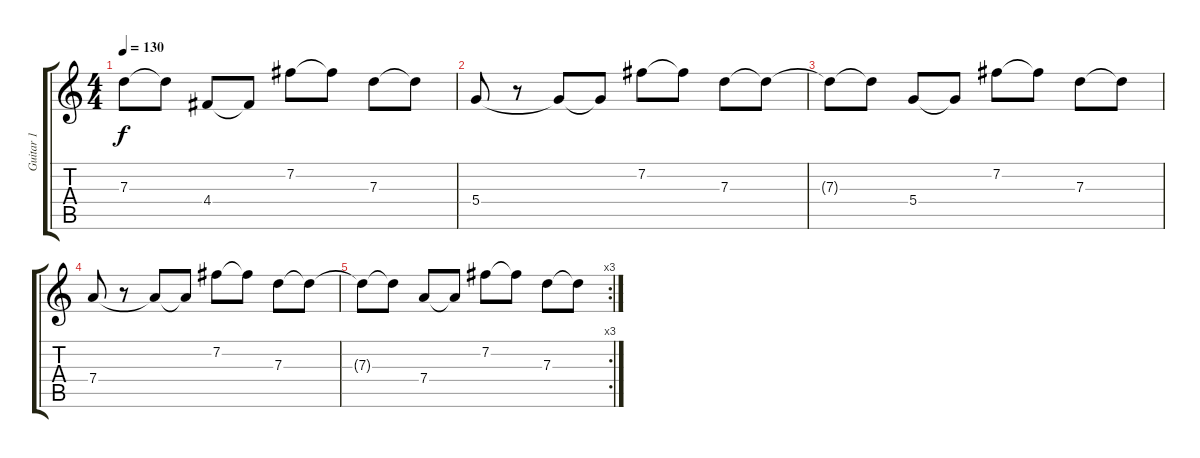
\track ("Guitar 1" "Guitar 1") {instrument electricguitarclean}
\staff {score tabs}
\tuning (E4 B3 G3 D3 A2 E2) {hide}
\ts (4 4)
\tempo 130
\clef g2
\ks c
7.3{t}.8{dy f} 7.3{t}.8 4.4.8 4.4{t}.8 7.2.8 7.2{t}.8 7.3.8 7.3{t}.8 |
5.4.8 r.8 5.4{t}.8 5.4{t}.8 7.2.8 7.2{t}.8 7.3.8 7.3{t}.8 |
7.3{t}.8 7.3{t}.8 5.4.8 5.4{t}.8 7.2.8 7.2{t}.8 7.3.8 7.3{t}.8 |
7.4.8 r.8 7.4{t}.8 7.4{t}.8 7.2.8 7.2{t}.8 7.3.8 7.3{t}.8 |
\rc 3
7.3{t}.8 7.3{t}.8 7.4.8 7.4{t}.8 7.2.8 7.2{t}.8 7.3.8 7.3{t}.8
